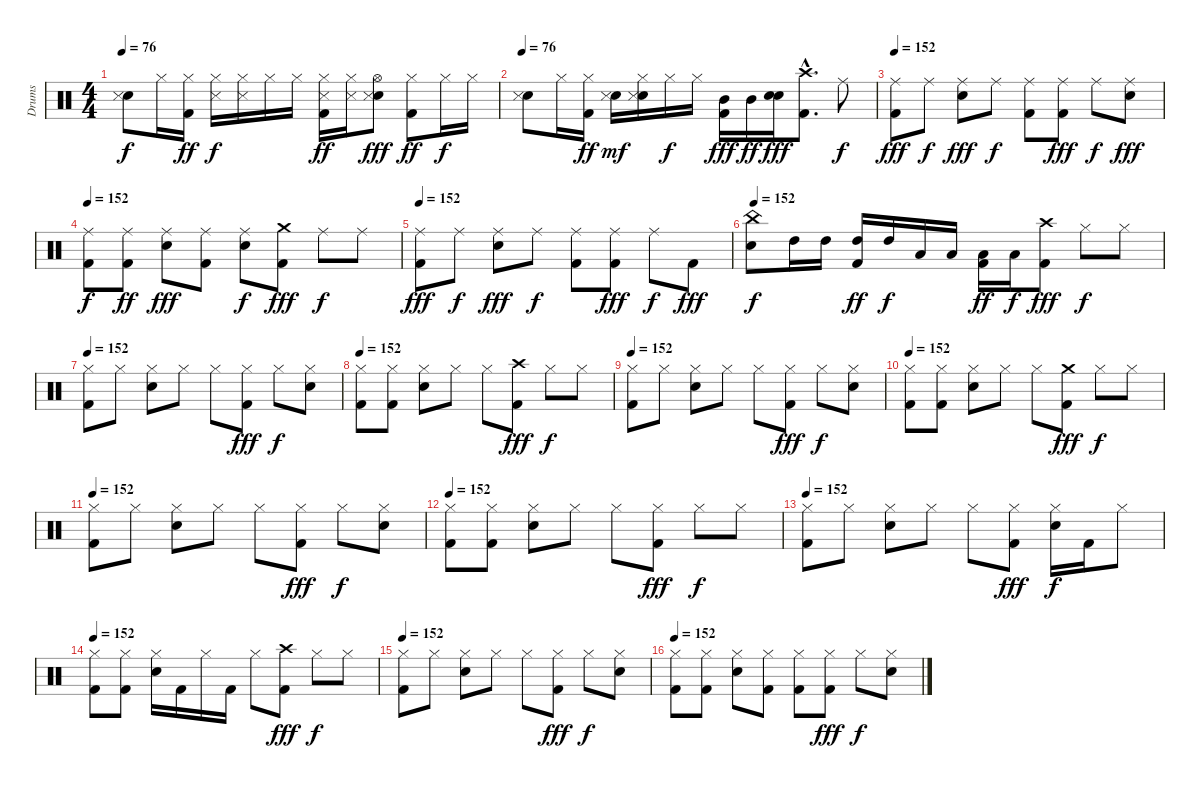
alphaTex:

\track ("Drums" "Drums") {instrument percussion}
\staff {score}
\articulation defaults
\ts (4 4)
\tempo 76
\clef neutral
\ks c
("Electric Snare (hit)" "Snare (side stick) 3").8{dy f} "Hi-Hat (closed)".16 ("Kick (hit) 2" "Hi-Hat (closed)").16{dy ff} ("Snare (side stick) 3" "Hi-Hat (closed)").16{dy f} ("Snare (side stick) 3" "Hi-Hat (closed)").16 "Hi-Hat (closed)".16 "Hi-Hat (closed)".16 ("Kick (hit) 2" "Snare (side stick) 3" "Hi-Hat (closed)").16{dy ff} ("Snare (side stick) 3" "Hi-Hat (closed)").16 ("Electric Snare (hit)" "Hi-Hat (open)" "Snare (side stick) 3").8{dy fff} ("Hi-Hat (closed)" "Kick (hit) 2").8{dy ff} "Hi-Hat (closed)".16{dy f} "Hi-Hat (closed)".16 |
\tempo 76
("Electric Snare (hit)" "Snare (side stick) 3").8 "Hi-Hat (closed)".16 ("Kick (hit) 2" "Hi-Hat (closed)").16{dy ff} ("Electric Snare (hit)" "Snare (side stick) 3").16{dy mf} ("Electric Snare (hit)" "Hi-Hat (closed)" "Snare (side stick) 3").16 "Hi-Hat (closed)".16{dy f} "Hi-Hat (closed)".16 ("Mid Tom (hit)" "Kick (hit) 2").16{dy fff} "Mid Tom (hit)".16{dy ff} ("Snare (hit) 2" "Snare (hit) 2").16{dy fff} ("Kick (hit) 2"{hac} "Crash high (hit)"{hac}).8{d} "Ride (middle)".8{dy f} |
\tempo 152
("Kick (hit) 2" "Ride (middle)").8{dy fff} "Ride (middle)".8{dy f} ("Snare (hit) 2" "Ride (middle)").8{dy fff} "Ride (middle)".8{dy f} ("Kick (hit) 2" "Ride (middle)").8 ("Kick (hit) 2" "Ride (middle)").8{dy fff} "Ride (middle)".8{dy f} ("Snare (hit) 2" "Ride (middle)").8{dy fff} |
\tempo 152
("Kick (hit) 2" "Ride (middle)").8{dy f} ("Kick (hit) 2" "Ride (middle)").8{dy ff} ("Snare (hit) 2" "Ride (middle)").8{dy fff} ("Kick (hit) 2" "Ride (middle)").8 ("Snare (hit) 2" "Ride (middle)").8{dy f} ("Kick (hit) 2" "Crash medium (hit)").8{dy fff} "Ride (middle)".8{dy f} "Ride (middle)".8 |
\tempo 152
("Kick (hit) 2" "Ride (middle)").8{dy fff} "Ride (middle)".8{dy f} ("Snare (hit) 2" "Ride (middle)").8{dy fff} "Ride (middle)".8{dy f} ("Kick (hit) 2" "Ride (middle)").8 ("Kick (hit) 2" "Ride (middle)").8{dy fff} "Ride (middle)".8{dy f} "Kick (hit) 2".8{dy fff} |
\tempo 152
("China (hit)" "Snare (hit) 2").8{dy f} "High Tom (hit)".16 "High Tom (hit)".16 ("Kick (hit) 2" "High Tom (hit)").16{dy ff} "High Tom (hit)".16{dy f} "Low Tom (hit)".16 "Low Tom (hit)".16 ("Kick (hit) 2" "Low Tom (hit)").16{dy ff} "Low Tom (hit)".16{dy f} ("Crash high (hit)" "Kick (hit) 2").8{dy fff} "Hi-Hat (closed)".8{dy f} "Hi-Hat (closed)".8 |
\tempo 152
("Hi-Hat (closed)" "Kick (hit) 2").8 "Hi-Hat (closed)".8 ("Hi-Hat (closed)" "Snare (hit) 2").8 "Hi-Hat (closed)".8 "Hi-Hat (closed)".8 ("Hi-Hat (closed)" "Kick (hit) 2").8{dy fff} "Hi-Hat (closed)".8{dy f} ("Hi-Hat (closed)" "Snare (hit) 2").8 |
\tempo 152
("Hi-Hat (closed)" "Kick (hit) 2").8 ("Hi-Hat (closed)" "Kick (hit) 2").8 ("Hi-Hat (closed)" "Snare (hit) 2").8 "Hi-Hat (closed)".8 "Hi-Hat (closed)".8 ("Crash high (hit)" "Kick (hit) 2").8{dy fff} "Hi-Hat (closed)".8{dy f} "Hi-Hat (closed)".8 |
\tempo 152
("Hi-Hat (closed)" "Kick (hit) 2").8 "Hi-Hat (closed)".8 ("Hi-Hat (closed)" "Snare (hit) 2").8 "Hi-Hat (closed)".8 "Hi-Hat (closed)".8 ("Hi-Hat (closed)" "Kick (hit) 2").8{dy fff} "Hi-Hat (closed)".8{dy f} ("Hi-Hat (closed)" "Snare (hit) 2").8 |
\tempo 152
("Hi-Hat (closed)" "Kick (hit) 2").8 ("Hi-Hat (closed)" "Kick (hit) 2").8 ("Hi-Hat (closed)" "Snare (hit) 2").8 "Hi-Hat (closed)".8 "Hi-Hat (closed)".8 ("Crash medium (hit)" "Kick (hit) 2").8{dy fff} "Hi-Hat (closed)".8{dy f} "Hi-Hat (closed)".8 |
\tempo 152
("Hi-Hat (closed)" "Kick (hit) 2").8 "Hi-Hat (closed)".8 ("Hi-Hat (closed)" "Snare (hit) 2").8 "Hi-Hat (closed)".8 "Hi-Hat (closed)".8 ("Hi-Hat (closed)" "Kick (hit) 2").8{dy fff} "Hi-Hat (closed)".8{dy f} ("Hi-Hat (closed)" "Snare (hit) 2").8 |
\tempo 152
("Hi-Hat (closed)" "Kick (hit) 2").8 ("Hi-Hat (closed)" "Kick (hit) 2").8 ("Hi-Hat (closed)" "Snare (hit) 2").8 "Hi-Hat (closed)".8 "Hi-Hat (closed)".8 ("Hi-Hat (closed)" "Kick (hit) 2").8{dy fff} "Hi-Hat (closed)".8{dy f} "Hi-Hat (closed)".8 |
\tempo 152
("Hi-Hat (closed)" "Kick (hit) 2").8 "Hi-Hat (closed)".8 ("Hi-Hat (closed)" "Snare (hit) 2").8 "Hi-Hat (closed)".8 "Hi-Hat (closed)".8 ("Hi-Hat (closed)" "Kick (hit) 2").8{dy fff} ("Snare (hit) 2" "Hi-Hat (closed)").16{dy f} "Kick (hit) 2".16 "Hi-Hat (closed)".8 |
\tempo 152
("Kick (hit) 2" "Hi-Hat (closed)").8 ("Kick (hit) 2" "Hi-Hat (closed)").8 ("Snare (hit) 2" "Hi-Hat (closed)").16 "Kick (hit) 2".16 "Hi-Hat (closed)".16 "Kick (hit) 2".16 "Hi-Hat (closed)".8 ("Crash high (hit)" "Kick (hit) 2").8{dy fff} "Hi-Hat (closed)".8{dy f} "Hi-Hat (closed)".8 |
\tempo 152
("Hi-Hat (closed)" "Kick (hit) 2").8 "Hi-Hat (closed)".8 ("Hi-Hat (closed)" "Snare (hit) 2").8 "Hi-Hat (closed)".8 "Hi-Hat (closed)".8 ("Hi-Hat (closed)" "Kick (hit) 2").8{dy fff} "Hi-Hat (closed)".8{dy f} ("Hi-Hat (closed)" "Snare (hit) 2").8 |
\tempo 152
("Hi-Hat (closed)" "Kick (hit) 2").8 ("Hi-Hat (closed)" "Kick (hit) 2").8 ("Hi-Hat (closed)" "Snare (hit) 2").8 ("Kick (hit) 2" "Hi-Hat (closed)").8 ("Kick (hit) 2" "Hi-Hat (closed)").8 ("Hi-Hat (closed)" "Kick (hit) 2").8{dy fff} "Hi-Hat (closed)".8{dy f} ("Snare (hit) 2" "Hi-Hat (closed)").8
